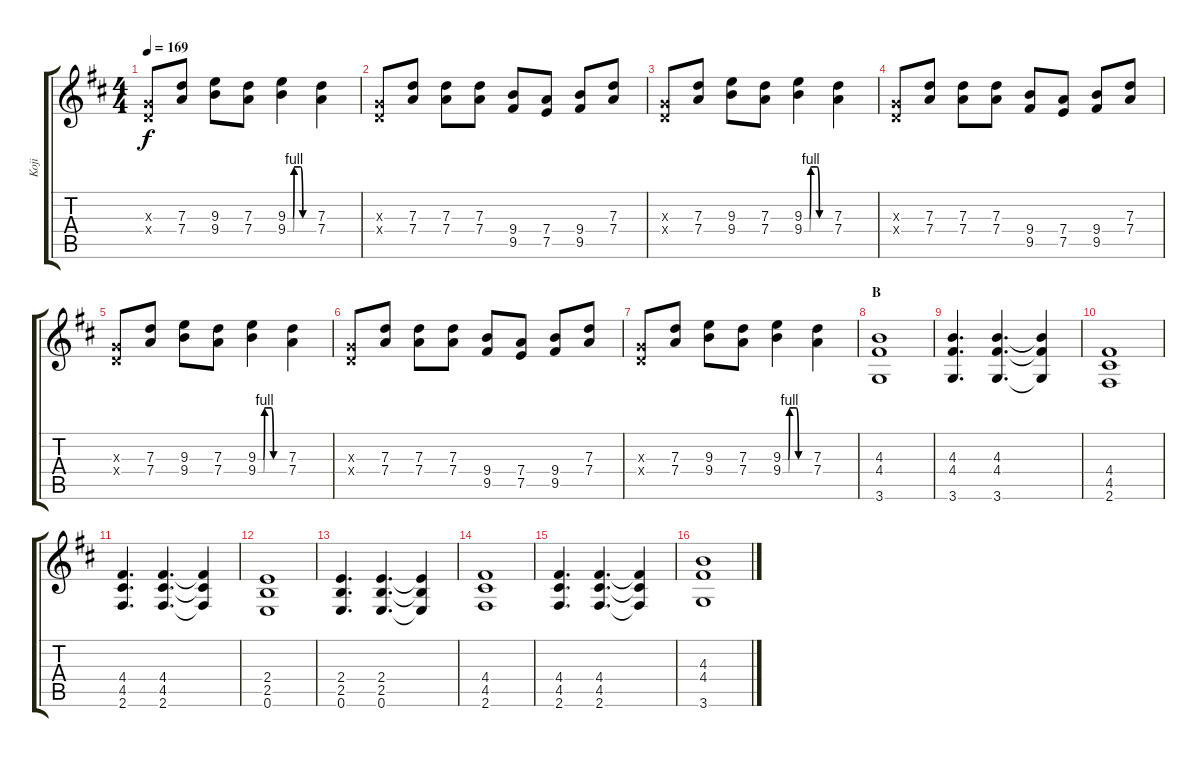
\track ("Koji" "Koji") {instrument distortionguitar}
\staff {score tabs}
\tuning (E4 B3 G3 D3 A2 E2) {hide}
\ts (4 4)
\tempo 169
\clef g2
\ks d
(0.3{x} 0.4{x}).8{dy f} (7.3 7.4).8 (9.3 9.4).8 (7.3 7.4).8 (9.3{be (custom 0 0 12 0 15 4 30 4 35 0 60 0)} 9.4{be (custom 0 0 13 0 15 4 30 4 35 0 60 0)}).4 (7.3 7.4).4 |
(0.3{x} 0.4{x}).8 (7.3 7.4).8 (7.3 7.4).8 (7.3 7.4).8 (9.4 9.5).8 (7.4 7.5).8 (9.4 9.5).8 (7.3 7.4).8 |
(0.3{x} 0.4{x}).8 (7.3 7.4).8 (9.3 9.4).8 (7.3 7.4).8 (9.3{be (custom 0 0 12 0 15 4 30 4 35 0 60 0)} 9.4{be (custom 0 0 13 0 15 4 30 4 35 0 60 0)}).4 (7.3 7.4).4 |
(0.3{x} 0.4{x}).8 (7.3 7.4).8 (7.3 7.4).8 (7.3 7.4).8 (9.4 9.5).8 (7.4 7.5).8 (9.4 9.5).8 (7.3 7.4).8 |
(0.3{x} 0.4{x}).8 (7.3 7.4).8 (9.3 9.4).8 (7.3 7.4).8 (9.3{be (custom 0 0 12 0 15 4 30 4 35 0 60 0)} 9.4{be (custom 0 0 13 0 15 4 30 4 35 0 60 0)}).4 (7.3 7.4).4 |
(0.3{x} 0.4{x}).8 (7.3 7.4).8 (7.3 7.4).8 (7.3 7.4).8 (9.4 9.5).8 (7.4 7.5).8 (9.4 9.5).8 (7.3 7.4).8 |
(0.3{x} 0.4{x}).8 (7.3 7.4).8 (9.3 9.4).8 (7.3 7.4).8 (9.3{be (custom 0 0 12 0 15 4 30 4 35 0 60 0)} 9.4{be (custom 0 0 13 0 15 4 30 4 35 0 60 0)}).4 (7.3 7.4).4 |
\section ("" "B")
(4.3 4.4 3.6).1 |
(4.3 4.4 3.6).4{d} (4.3 4.4 3.6).4{d} (4.3{t} 4.4{t} 3.6{t}).4 |
(4.4 4.5 2.6).1 |
(4.4 4.5 2.6).4{d} (4.4 4.5 2.6).4{d} (4.4{t} 4.5{t} 2.6{t}).4 |
(2.4 2.5 0.6).1 |
(2.4 2.5 0.6).4{d} (2.4 2.5 0.6).4{d} (2.4{t} 2.5{t} 0.6{t}).4 |
(4.4 4.5 2.6).1 |
(4.4 4.5 2.6).4{d} (4.4 4.5 2.6).4{d} (4.4{t} 4.5{t} 2.6{t}).4 |
(4.3 4.4 3.6).1
